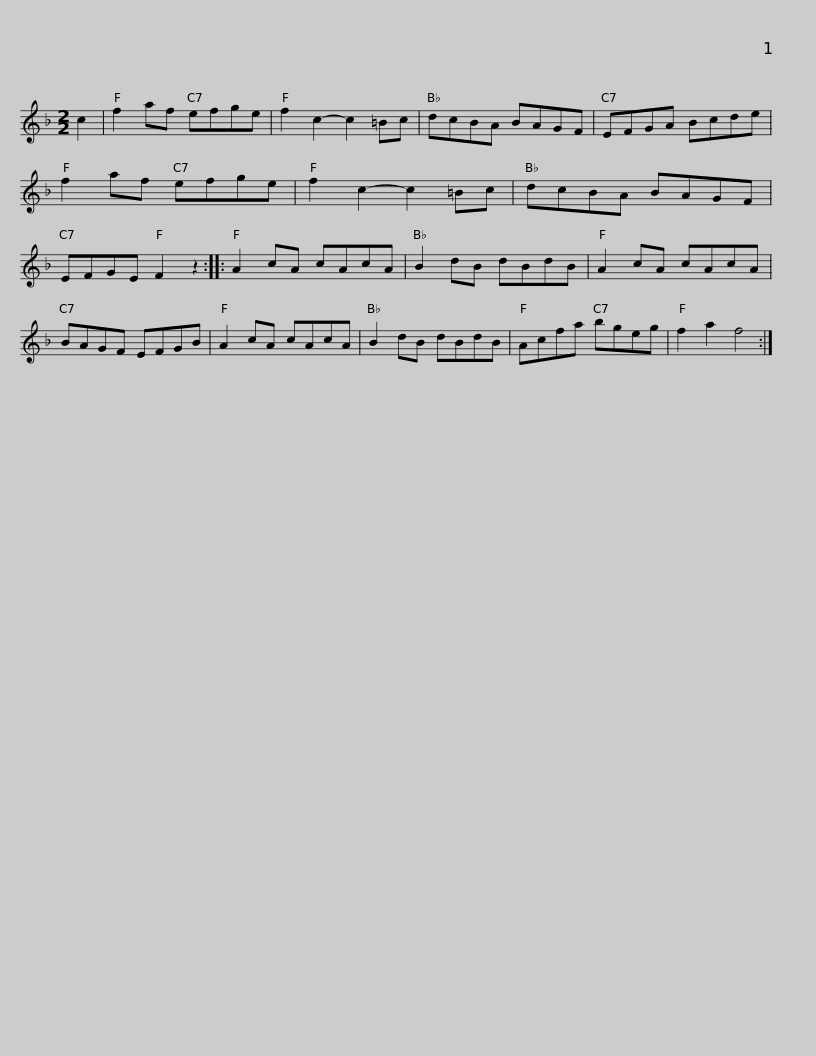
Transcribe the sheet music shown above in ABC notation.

X:1
L:1/8
M:2/2
I:linebreak $
K:F
V:1 treble
V:1
 c2 | f2 af efge | f2 c2- c2 =Bc | dcBA BAGF | EFGA Bcde | %5
 f2 af efge | f2 c2- c2 =Bc |$ dcBA BAGF | EFGE F2 z2 :: A2 cA cAcA | %10
 B2 dB dBdB | A2 cA cAcA | BAGF EFGB |$ A2 cA cAcA | B2 dB dBdB | %15
 Acfa bgeg | f2 a2 f4 :| %17
